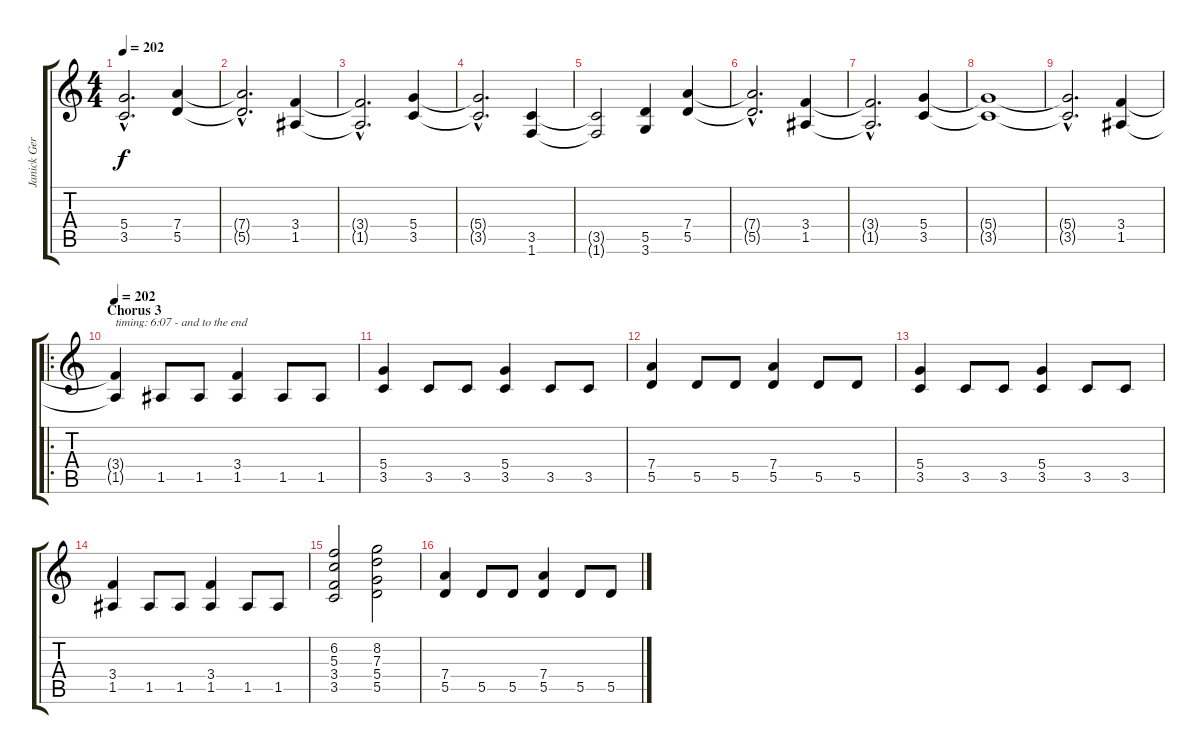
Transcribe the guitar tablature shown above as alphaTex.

\track ("Janick Gers Distortion" "Janick Ger") {instrument distortionguitar}
\staff {score tabs}
\tuning (E4 B3 G3 D3 A2 E2) {hide}
\ts (4 4)
\tempo 202
\clef g2
\ks c
(5.4{hac t} 3.5{hac t}).2{d dy f} (7.4 5.5).4 |
(7.4{hac t} 5.5{hac t}).2{d} (3.4 1.5).4 |
(3.4{hac t} 1.5{hac t}).2{d} (5.4 3.5).4 |
(5.4{hac t} 3.5{hac t}).2{d} (3.5 1.6).4 |
(3.5{t} 1.6{t}).2 (5.5 3.6).4 (7.4 5.5).4 |
(7.4{hac t} 5.5{hac t}).2{d} (3.4 1.5).4 |
(3.4{hac t} 1.5{hac t}).2{d} (5.4 3.5).4 |
(5.4{t} 3.5{t}).1 |
(5.4{hac t} 3.5{hac t}).2{d} (3.4 1.5).4 |
\ro
\section ("" "Chorus 3")
\tempo 202
(3.4{t} 1.5{t}).4{txt "timing: 6:07 - and to the end"} 1.5.8 1.5.8 (3.4 1.5).4 1.5.8 1.5.8 |
(5.4 3.5).4 3.5.8 3.5.8 (5.4 3.5).4 3.5.8 3.5.8 |
(7.4 5.5).4 5.5.8 5.5.8 (7.4 5.5).4 5.5.8 5.5.8 |
(5.4 3.5).4 3.5.8 3.5.8 (5.4 3.5).4 3.5.8 3.5.8 |
(3.4 1.5).4 1.5.8 1.5.8 (3.4 1.5).4 1.5.8 1.5.8 |
(6.2 5.3 3.4 3.5).2 (8.2 7.3 5.4 5.5).2 |
(7.4 5.5).4 5.5.8 5.5.8 (7.4 5.5).4 5.5.8 5.5.8
